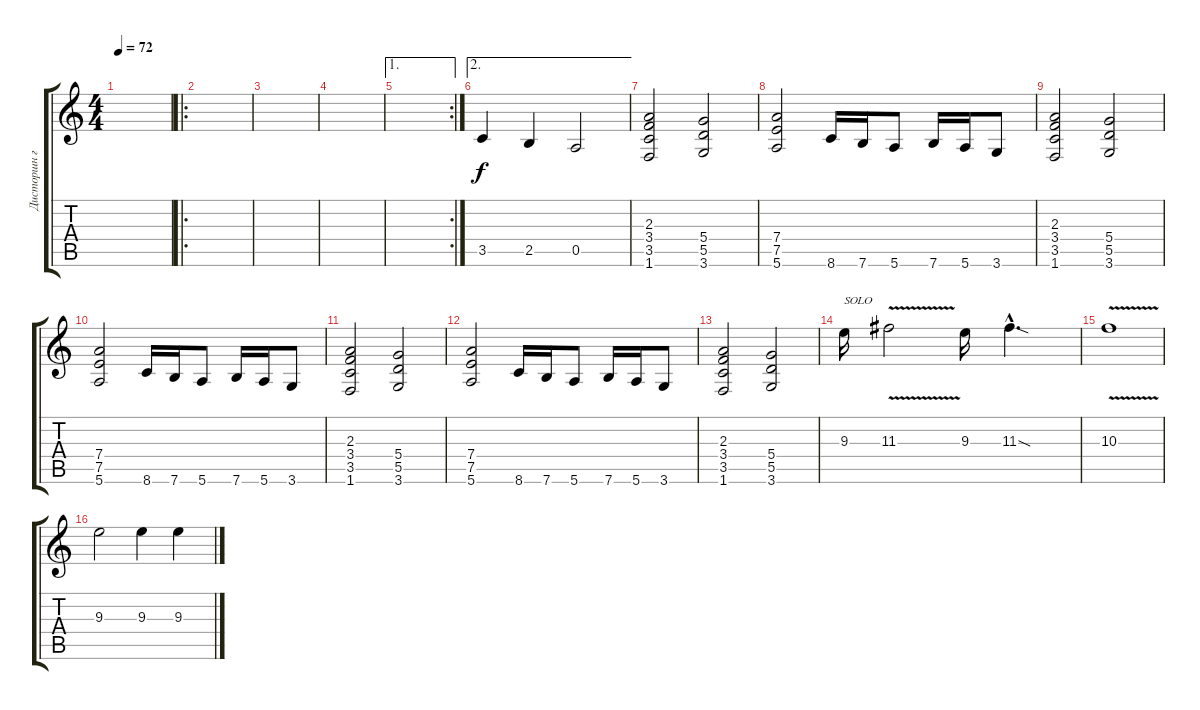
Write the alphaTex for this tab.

\track ("Дисторшн гитара 1" "Дисторшн г") {instrument distortionguitar}
\staff {score tabs}
\tuning (E4 B3 G3 D3 A2 E2) {hide}
\ts (4 4)
\tempo 72
\clef g2
\ks c
|
\ro
|
|
|
\ae 1
\rc 2
|
\ae 2
3.5.4 2.5.4 0.5.2 |
(2.3 3.4 3.5 1.6).2 (5.4 5.5 3.6).2 |
(7.4 7.5 5.6).2 8.6.16 7.6.16 5.6.8 7.6.16 5.6.16 3.6.8 |
(2.3 3.4 3.5 1.6).2 (5.4 5.5 3.6).2 |
(7.4 7.5 5.6).2 8.6.16 7.6.16 5.6.8 7.6.16 5.6.16 3.6.8 |
(2.3 3.4 3.5 1.6).2 (5.4 5.5 3.6).2 |
(7.4 7.5 5.6).2 8.6.16 7.6.16 5.6.8 7.6.16 5.6.16 3.6.8 |
(2.3 3.4 3.5 1.6).2 (5.4 5.5 3.6).2 |
9.3.16{txt "SOLO"} 11.3{v}.2 9.3.16 11.3{sod hac}.4{d} |
10.3{v}.1 |
9.3.2 9.3.4 9.3.4
